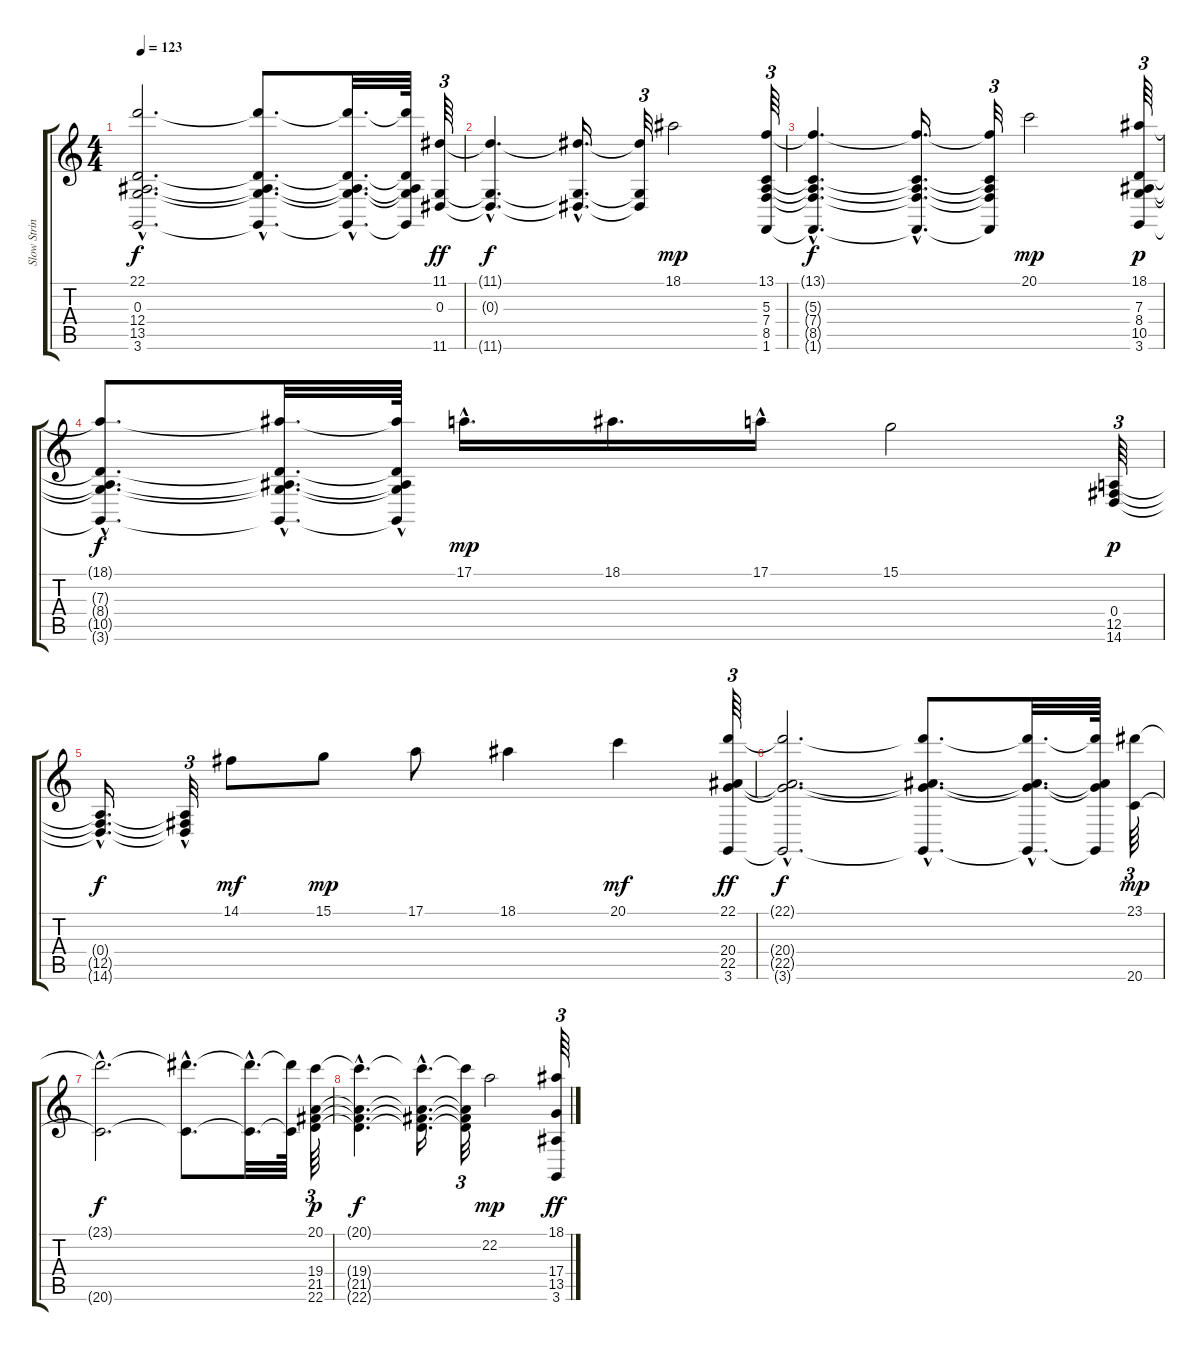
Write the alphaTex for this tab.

\track ("Slow String" "Slow Strin") {instrument stringensemble2}
\staff {score tabs}
\tuning (E4 B3 G3 D3 A2 E2) {hide}
\ts (4 4)
\tempo 123
\clef g2
\ks c
(22.1{hac t} 0.3{hac t} 12.4{hac t} 13.5{hac t} 3.6{hac t}).2{d dy f} (22.1{hac t} 0.3{hac t} 12.4{hac t} 13.5{hac t} 3.6{hac t}).8{d} (22.1{hac t} 0.3{hac t} 12.4{hac t} 13.5{hac t} 3.6{hac t}).32{d} (22.1{t} 0.3{t} 12.4{t} 13.5{t} 3.6{t}).64 (11.1 0.3 11.6).64{tu (3 2) dy ff} |
(11.1{hac t} 0.3{hac t} 11.6{hac t}).4{d dy f} (11.1{hac t} 0.3{hac t} 11.6{hac t}).16{d} (11.1{t} 0.3{t} 11.6{t}).32{tu (3 2)} 18.1.2{dy mp} (13.1 5.3 7.4 8.5 1.6).64{tu (3 2)} |
(13.1{hac t} 5.3{hac t} 7.4{hac t} 8.5{hac t} 1.6{hac t}).4{d dy f} (13.1{hac t} 5.3{hac t} 7.4{hac t} 8.5{hac t} 1.6{hac t}).16{d} (13.1{t} 5.3{t} 7.4{t} 8.5{t} 1.6{t}).32{tu (3 2)} 20.1.2{dy mp} (18.1 7.3 8.4 10.5 3.6).64{tu (3 2) dy p} |
(18.1{hac t} 7.3{hac t} 8.4{hac t} 10.5{hac t} 3.6{hac t}).8{d dy f} (18.1{hac t} 7.3{hac t} 8.4{hac t} 10.5{hac t} 3.6{hac t}).32{d} (18.1{t} 7.3{hac t} 8.4{hac t} 10.5{hac t} 3.6{hac t}).64 17.1{hac}.16{d dy mp} 18.1.16{d} 17.1{hac}.16 15.1.2 (0.4 12.5 14.6).64{tu (3 2) dy p} |
(0.4{hac t} 12.5{hac t} 14.6{hac t}).16{d dy f} (0.4{hac t} 12.5{hac t} 14.6{hac t}).32{tu (3 2)} 14.1.8{dy mf} 15.1.8{dy mp} 17.1.8 18.1.4 20.1.4{dy mf} (22.1 20.4 22.5 3.6).64{tu (3 2) dy ff} |
(22.1{hac t} 20.4{hac t} 22.5{hac t} 3.6{hac t}).2{d dy f} (22.1{hac t} 20.4{hac t} 22.5{hac t} 3.6{hac t}).8{d} (22.1{hac t} 20.4{hac t} 22.5{hac t} 3.6{hac t}).32{d} (22.1{t} 20.4{t} 22.5{t} 3.6{t}).64 (23.1 20.6).64{tu (3 2) dy mp} |
(23.1{hac t} 20.6{hac t}).2{d dy f} (23.1{hac t} 20.6{hac t}).8{d} (23.1{hac t} 20.6{hac t}).32{d} (23.1{t} 20.6{t}).64 (20.1 19.4 21.5 22.6).64{tu (3 2) dy p} |
(20.1{hac t} 19.4{hac t} 21.5{hac t} 22.6{hac t}).4{d dy f} (20.1{hac t} 19.4{hac t} 21.5{hac t} 22.6{hac t}).16{d} (20.1{t} 19.4{t} 21.5{t} 22.6{t}).32{tu (3 2)} 22.2.2{dy mp} (18.1 17.4 13.5 3.6).64{tu (3 2) dy ff}
